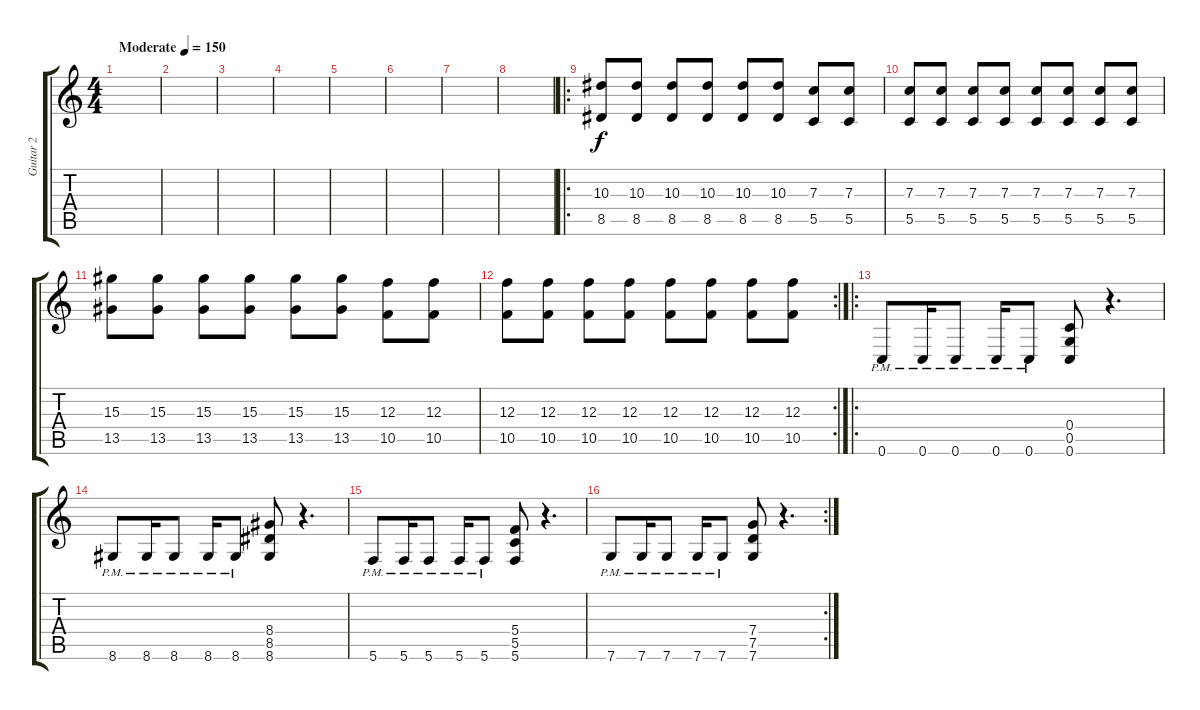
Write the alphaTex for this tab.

\track ("Guitar 2" "Guitar 2") {instrument distortionguitar}
\staff {score tabs}
\tuning (D4 A3 F3 C3 G2 C2) {hide}
\ts (4 4)
\tempo (150 "Moderate")
\clef g2
\ks c
|
|
|
|
|
|
|
|
\ro
(10.3 8.5).8 (10.3 8.5).8 (10.3 8.5).8 (10.3 8.5).8 (10.3 8.5).8 (10.3 8.5).8 (7.3 5.5).8 (7.3 5.5).8 |
(7.3 5.5).8 (7.3 5.5).8 (7.3 5.5).8 (7.3 5.5).8 (7.3 5.5).8 (7.3 5.5).8 (7.3 5.5).8 (7.3 5.5).8 |
(15.3 13.5).8 (15.3 13.5).8 (15.3 13.5).8 (15.3 13.5).8 (15.3 13.5).8 (15.3 13.5).8 (12.3 10.5).8 (12.3 10.5).8 |
\rc 2
(12.3 10.5).8 (12.3 10.5).8 (12.3 10.5).8 (12.3 10.5).8 (12.3 10.5).8 (12.3 10.5).8 (12.3 10.5).8 (12.3 10.5).8 |
\ro
0.6{pm}.8 0.6{pm}.16 0.6{pm}.8 0.6{pm}.16 0.6{pm}.8 (0.4 0.5 0.6).8 r.4{d} |
8.6{pm}.8 8.6{pm}.16 8.6{pm}.8 8.6{pm}.16 8.6{pm}.8 (8.4 8.5 8.6).8 r.4{d} |
5.6{pm}.8 5.6{pm}.16 5.6{pm}.8 5.6{pm}.16 5.6{pm}.8 (5.4 5.5 5.6).8 r.4{d} |
\rc 2
7.6{pm}.8 7.6{pm}.16 7.6{pm}.8 7.6{pm}.16 7.6{pm}.8 (7.4 7.5 7.6).8 r.4{d}
